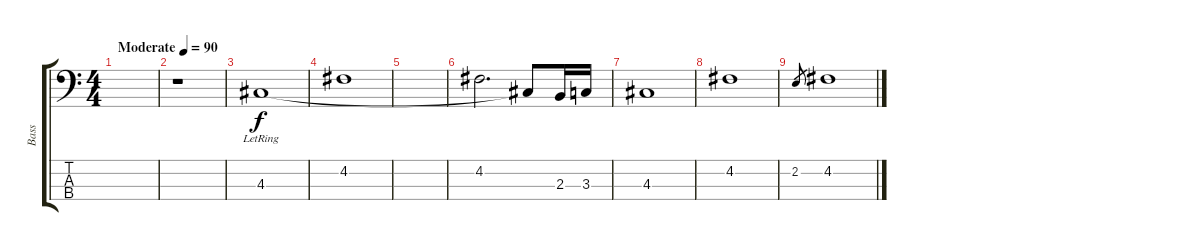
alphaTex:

\track ("Bass" "Bass") {instrument electricbassfinger}
\staff {score tabs}
\tuning (G2 D2 A1 E1) {hide}
\ts (4 4)
\tempo (90 "Moderate")
\clef f4
\ks c
|
r.1 |
4.3{lr}.1 |
4.2.1 |
|
4.2.2{d} 4.3{t}.8 2.3.16 3.3.16 |
4.3.1 |
4.2.1 |
2.2.8{gr} 4.2.1
